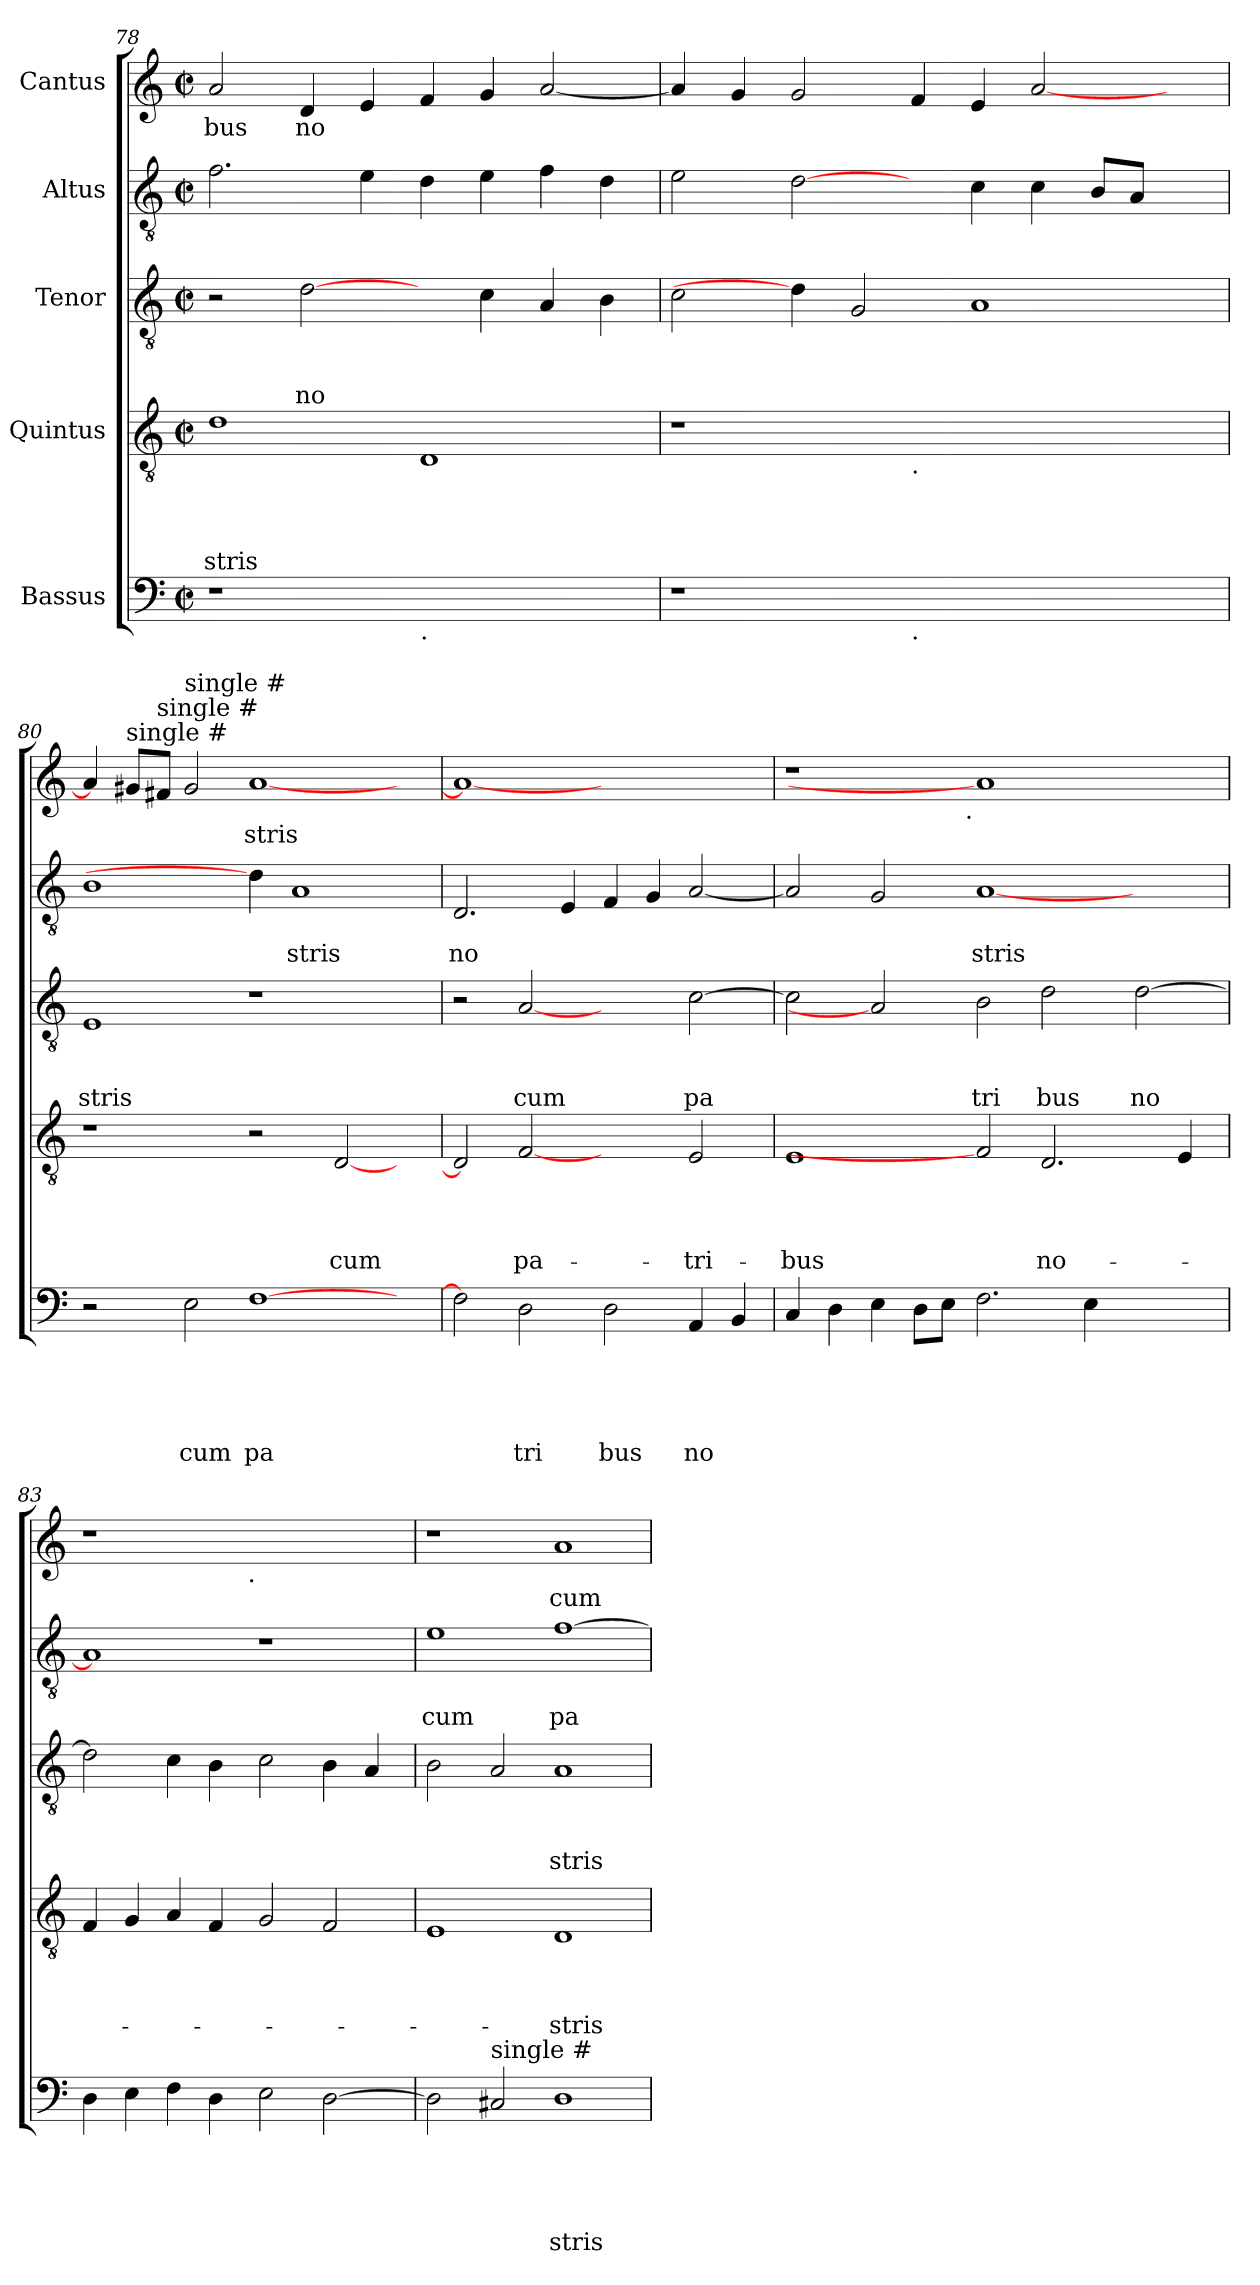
**kern	**text	**text	**text	**text	**text	**kern	**text	**text	**text	**text	**kern	**text	**text	**text	**kern	**text	**text	**kern	**text
*part5	*part5	*part5	*part5	*part5	*part5	*part4	*part4	*part4	*part4	*part4	*part3	*part3	*part3	*part3	*part2	*part2	*part2	*part1	*part1
*staff5	*staff5	*staff5	*staff5	*staff5	*staff5	*staff4	*staff4	*staff4	*staff4	*staff4	*staff3	*staff3	*staff3	*staff3	*staff2	*staff2	*staff2	*staff1	*staff1
*I"Bassus	*	*	*	*	*	*I"Quintus	*	*	*	*	*I"Tenor	*	*	*	*I"Altus	*	*	*I"Cantus	*
!!LO:PB:g=z
*clefF4	*	*	*	*	*	*clefGv2	*	*	*	*	*clefGv2	*	*	*	*clefGv2	*	*	*clefG2	*
*k[]	*	*	*	*	*	*k[]	*	*	*	*	*k[]	*	*	*	*k[]	*	*	*k[]	*
*C:	*	*	*	*	*	*C:	*	*	*	*	*C:	*	*	*	*C:	*	*	*C:	*
*M2/2	*	*	*	*	*	*M2/2	*	*	*	*	*M2/2	*	*	*	*M2/2	*	*	*M2/2	*
*met(c|)	*	*	*	*	*	*met(c|)	*	*	*	*	*met(c|)	*	*	*	*met(c|)	*	*	*met(c|)	*
=78	=78	=78	=78	=78	=78	=78	=78	=78	=78	=78	=78	=78	=78	=78	=78	=78	=78	=78	=78
!	!	!	!	!	!	!	!	!	!	!LO:LY:b	!	!	!	!	!	!	!	!	!LO:LY:b
1r	.	.	.	.	.	1d	.	.	.	-stris	2r	.	.	.	2.f\	.	.	2a/	bus
!	!	!	!	!	!	!	!	!	!	!	!	!	!	!LO:LY:b	!	!	!	!	!LO:LY:b
.	.	.	.	.	.	.	.	.	.	.	[2d\	.	.	no	.	.	.	4d/	no
.	.	.	.	.	.	.	.	.	.	.	.	.	.	.	4e\	.	.	4e/	.
!LO:TX:b:t=.	!	!	!	!	!	!	!	!	!	!	!	!	!	!	!	!	!	!	!
1ryy	.	.	.	.	.	1D	.	.	.	.	4ryy	.	.	.	4d\	.	.	4f/	.
.	.	.	.	.	.	.	.	.	.	.	4c\	.	.	.	4e\	.	.	4g/	.
.	.	.	.	.	.	.	.	.	.	.	4A/	.	.	.	4f\	.	.	[<2a/	.
.	.	.	.	.	.	.	.	.	.	.	4B\	.	.	.	4d\	.	.	.	.
=79	=79	=79	=79	=79	=79	=79	=79	=79	=79	=79	=79	=79	=79	=79	=79	=79	=79	=79	=79
1r	.	.	.	.	.	1r	.	.	.	.	2c\	.	.	.	2e\	.	.	4a/]	.
.	.	.	.	.	.	.	.	.	.	.	.	.	.	.	.	.	.	4g/	.
.	.	.	.	.	.	.	.	.	.	.	4d\]	.	.	.	[2d\	.	.	2g/	.
.	.	.	.	.	.	.	.	.	.	.	2G/	.	.	.	.	.	.	.	.
!	!	!	!	!	!	!LO:TX:b:t=.	!	!	!	!	!	!	!	!	!	!	!	!	!
!LO:TX:b:t=.	!	!	!	!	!	!	!	!	!	!	!	!	!	!	!	!	!	!	!
1ryy	.	.	.	.	.	1ryy	.	.	.	.	.	.	.	.	4ryy	.	.	4f/	.
.	.	.	.	.	.	.	.	.	.	.	1A	.	.	.	4c\	.	.	4e/	.
.	.	.	.	.	.	.	.	.	.	.	.	.	.	.	4c\	.	.	[<2a/	.
.	.	.	.	.	.	.	.	.	.	.	.	.	.	.	8B/L	.	.	.	.
.	.	.	.	.	.	.	.	.	.	.	.	.	.	.	8A/J	.	.	.	.
4ryy	.	.	.	.	.	4ryy	.	.	.	.	.	.	.	.	4ryy	.	.	4ryy	.
=80	=80	=80	=80	=80	=80	=80	=80	=80	=80	=80	=80	=80	=80	=80	=80	=80	=80	=80	=80
!	!	!	!	!	!	!	!	!	!	!	!	!	!	!LO:LY:b	!	!	!	!	!
2r	.	.	.	.	.	1r	.	.	.	.	1E	.	.	stris	1B	.	.	4a/]	.
!	!	!	!	!	!	!	!	!	!	!	!	!	!	!	!	!	!	!LO:TX:a:t=single #	!
.	.	.	.	.	.	.	.	.	.	.	.	.	.	.	.	.	.	8g#/L	.
!	!	!	!	!	!	!	!	!	!	!	!	!	!	!	!	!	!	!LO:TX:a:t=single #	!
.	.	.	.	.	.	.	.	.	.	.	.	.	.	.	.	.	.	8f#/J	.
!	!	!	!	!	!	!	!	!	!	!	!	!	!	!	!	!	!	!LO:TX:a:t=single #	!
!	!	!	!	!	!LO:LY:b	!	!	!	!	!	!	!	!	!	!	!	!	!	!
2E\	.	.	.	.	cum	.	.	.	.	.	.	.	.	.	.	.	.	2g#/	.
!	!	!	!	!	!LO:LY:b	!	!	!	!	!	!	!	!	!	!	!	!	!	!LO:LY:b
[>1F	.	.	.	.	pa	2r	.	.	.	.	1r	.	.	.	4d\]	.	.	[<1a	stris
!	!	!	!	!	!	!	!	!	!	!	!	!	!	!	!	!	!LO:LY:b	!	!
.	.	.	.	.	.	.	.	.	.	.	.	.	.	.	1A	.	-stris	.	.
!	!	!	!	!	!	!	!	!	!	!LO:LY:b	!	!	!	!	!	!	!	!	!
.	.	.	.	.	.	[<2D/	.	.	.	cum	.	.	.	.	.	.	.	.	.
4ryy	.	.	.	.	.	4ryy	.	.	.	.	4ryy	.	.	.	.	.	.	4ryy	.
=81	=81	=81	=81	=81	=81	=81	=81	=81	=81	=81	=81	=81	=81	=81	=81	=81	=81	=81	=81
!	!	!	!	!	!	!	!	!	!	!	!	!	!	!	!	!	!LO:LY:b	!	!
2F\]	.	.	.	.	.	2D/]	.	.	.	.	2r	.	.	.	2.D/	.	no	1a_	.
!	!	!	!	!	!LO:LY:b	!	!	!	!	!LO:LY:b	!	!	!	!LO:LY:b	!	!	!	!	!
2D\	.	.	.	.	tri	[2F	.	.	.	pa-	[2A	.	.	cum	.	.	.	.	.
.	.	.	.	.	.	.	.	.	.	.	.	.	.	.	4E/	.	.	.	.
!	!	!	!	!	!LO:LY:b	!	!	!	!	!	!	!	!	!	!	!	!	!	!
2D\	.	.	.	.	bus	2ryy	.	.	.	.	2ryy	.	.	.	4F/	.	.	1ryy	.
.	.	.	.	.	.	.	.	.	.	.	.	.	.	.	4G/	.	.	.	.
!	!	!	!	!	!LO:LY:b	!	!	!	!	!LO:LY:b	!	!	!	!LO:LY:b	!	!	!	!	!
4AA/	.	.	.	.	no	2E/	.	.	.	-tri-	[>2c\	.	.	pa	[<2A/	.	.	.	.
4BB/	.	.	.	.	.	.	.	.	.	.	.	.	.	.	.	.	.	.	.
=82	=82	=82	=82	=82	=82	=82	=82	=82	=82	=82	=82	=82	=82	=82	=82	=82	=82	=82	=82
!	!	!	!	!	!	!	!	!	!	!LO:LY:b	!	!	!	!	!	!	!	!	!
*	*	*	*	*	*	*	*	*	*	*	*	*	*	*	*	*	*	*^	*
4C/	.	.	.	.	.	1E	.	.	.	-bus	2c\]	.	.	.	2A/]	.	.	1r	2ryy	.
4D\	.	.	.	.	.	.	.	.	.	.	.	.	.	.	.	.	.	.	.	.
4E\	.	.	.	.	.	.	.	.	.	.	2A]	.	.	.	2G/	.	.	.	4...ryy	.
8D\L	.	.	.	.	.	.	.	.	.	.	.	.	.	.	.	.	.	.	.	.
8E\J	.	.	.	.	.	.	.	.	.	.	.	.	.	.	.	.	.	.	.	.
!	!	!	!	!	!	!	!	!	!	!	!	!	!	!	!	!	!	!	!LO:TX:b:t=.	!
.	.	.	.	.	.	.	.	.	.	.	.	.	.	.	.	.	.	.	1ryy	.
!	!	!	!	!	!	!	!	!	!	!	!	!	!	!LO:LY:b	!	!	!LO:LY:b	!	!	!
2.F\	.	.	.	.	.	2F]	.	.	.	.	2B\	.	.	tri	[>1A	.	stris	1a]	.	.
!	!	!	!	!	!	!	!	!	!	!LO:LY:b	!	!	!	!LO:LY:b	!	!	!	!	!	!
.	.	.	.	.	.	2.D/	.	.	.	no-	2d\	.	.	bus	.	.	.	.	.	.
4E\	.	.	.	.	.	.	.	.	.	.	.	.	.	.	.	.	.	.	.	.
.	.	.	.	.	.	.	.	.	.	.	.	.	.	.	.	.	.	.	2ryy	.
!	!	!	!	!	!	!	!	!	!	!	!	!	!	!LO:LY:b	!	!	!	!	!	!
2ryy	.	.	.	.	.	.	.	.	.	.	[>2d\	.	.	no	2ryy	.	.	2ryy	.	.
.	.	.	.	.	.	4E/	.	.	.	.	.	.	.	.	.	.	.	.	.	.
.	.	.	.	.	.	.	.	.	.	.	.	.	.	.	.	.	.	.	32ryy	.
!!LO:PB:g=z	!!
=83	=83	=83	=83	=83	=83	=83	=83	=83	=83	=83	=83	=83	=83	=83	=83	=83	=83	=83	=83	=83
4D\	.	.	.	.	.	4F/	.	.	.	.	2d\]	.	.	.	1A]	.	.	1r	2ryy	.
4E\	.	.	.	.	.	4G/	.	.	.	.	.	.	.	.	.	.	.	.	.	.
4F\	.	.	.	.	.	4A/	.	.	.	.	4c\	.	.	.	.	.	.	.	4...ryy	.
4D\	.	.	.	.	.	4F/	.	.	.	.	4B\	.	.	.	.	.	.	.	.	.
!	!	!	!	!	!	!	!	!	!	!	!	!	!	!	!	!	!	!	!LO:TX:b:t=.	!
.	.	.	.	.	.	.	.	.	.	.	.	.	.	.	.	.	.	.	1ryy	.
2E\	.	.	.	.	.	2G/	.	.	.	.	2c\	.	.	.	1r	.	.	1ryy	.	.
[>2D\	.	.	.	.	.	2F/	.	.	.	.	4B\	.	.	.	.	.	.	.	.	.
.	.	.	.	.	.	.	.	.	.	.	4A/	.	.	.	.	.	.	.	.	.
.	.	.	.	.	.	.	.	.	.	.	.	.	.	.	.	.	.	.	32ryy	.
=84	=84	=84	=84	=84	=84	=84	=84	=84	=84	=84	=84	=84	=84	=84	=84	=84	=84	=84	=84	=84
!	!	!	!	!	!	!	!	!	!	!	!	!	!	!	!	!	!LO:LY:b	!	!	!
*	*	*	*	*	*	*	*	*	*	*	*	*	*	*	*	*	*	*v	*v	*
2D\]	.	.	.	.	.	1E	.	.	.	.	2B\	.	.	.	1e	.	cum	1r	.
!LO:TX:a:t=single #	!	!	!	!	!	!	!	!	!	!	!	!	!	!	!	!	!	!	!
2C#/	.	.	.	.	.	.	.	.	.	.	2A/	.	.	.	.	.	.	.	.
!	!	!	!	!	!LO:LY:b	!	!	!	!	!LO:LY:b	!	!	!	!LO:LY:b	!	!	!LO:LY:b	!	!LO:LY:b
1D	.	.	.	.	stris	1D	.	.	.	-stris	1A	.	.	stris	[>1f	.	pa	1a	cum
=	=	=	=	=	=	=	=	=	=	=	=	=	=	=	=	=	=	=	=
*-	*-	*-	*-	*-	*-	*-	*-	*-	*-	*-	*-	*-	*-	*-	*-	*-	*-	*-	*-
